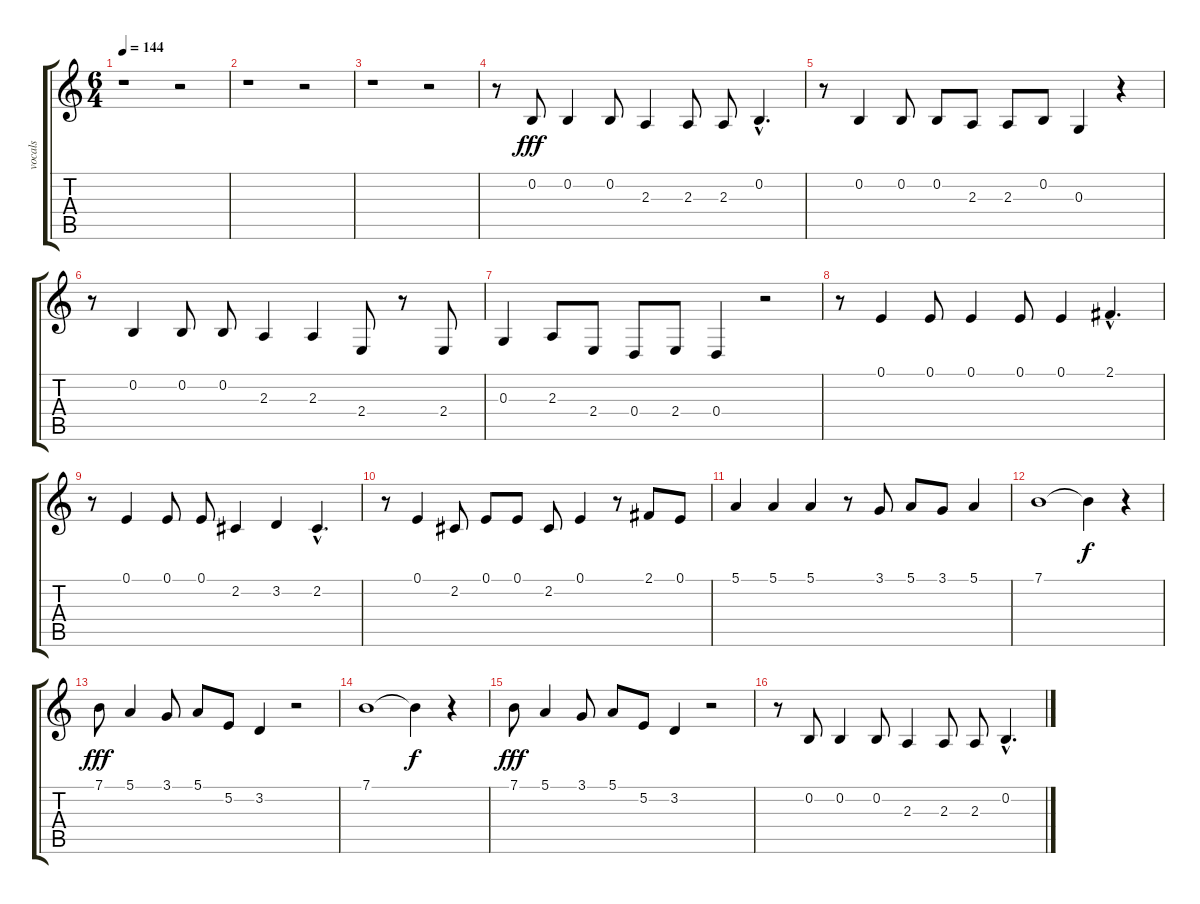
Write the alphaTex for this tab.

\track ("vocals" "vocals") {instrument panflute}
\staff {score tabs}
\tuning (E4 B3 G3 D3 A2 E2) {hide}
\ts (6 4)
\tempo 144
\clef g2
\ks c
r.1{dy fff} r.2 |
r.1 r.2 |
r.1 r.2 |
r.8 0.2.8 0.2.4 0.2.8 2.3.4 2.3.8 2.3.8 0.2{hac}.4{d} |
r.8 0.2.4 0.2.8 0.2.8 2.3.8 2.3.8 0.2.8 0.3.4 r.4 |
r.8 0.2.4 0.2.8 0.2.8 2.3.4 2.3.4 2.4.8 r.8 2.4.8 |
0.3.4 2.3.8 2.4.8 0.4.8 2.4.8 0.4.4 r.2 |
r.8 0.1.4 0.1.8 0.1.4 0.1.8 0.1.4 2.1{hac}.4{d} |
r.8 0.1.4 0.1.8 0.1.8 2.2.4 3.2.4 2.2{hac}.4{d} |
r.8 0.1.4 2.2.8 0.1.8 0.1.8 2.2.8 0.1.4 r.8 2.1.8 0.1.8 |
5.1.4 5.1.4 5.1.4 r.8 3.1.8 5.1.8 3.1.8 5.1.4 |
7.1.1 7.1{t}.4{dy f} r.4 |
7.1.8{dy fff} 5.1.4 3.1.8 5.1.8 5.2.8 3.2.4 r.2 |
7.1.1 7.1{t}.4{dy f} r.4 |
7.1.8{dy fff} 5.1.4 3.1.8 5.1.8 5.2.8 3.2.4 r.2 |
r.8 0.2.8 0.2.4 0.2.8 2.3.4 2.3.8 2.3.8 0.2{hac}.4{d}
